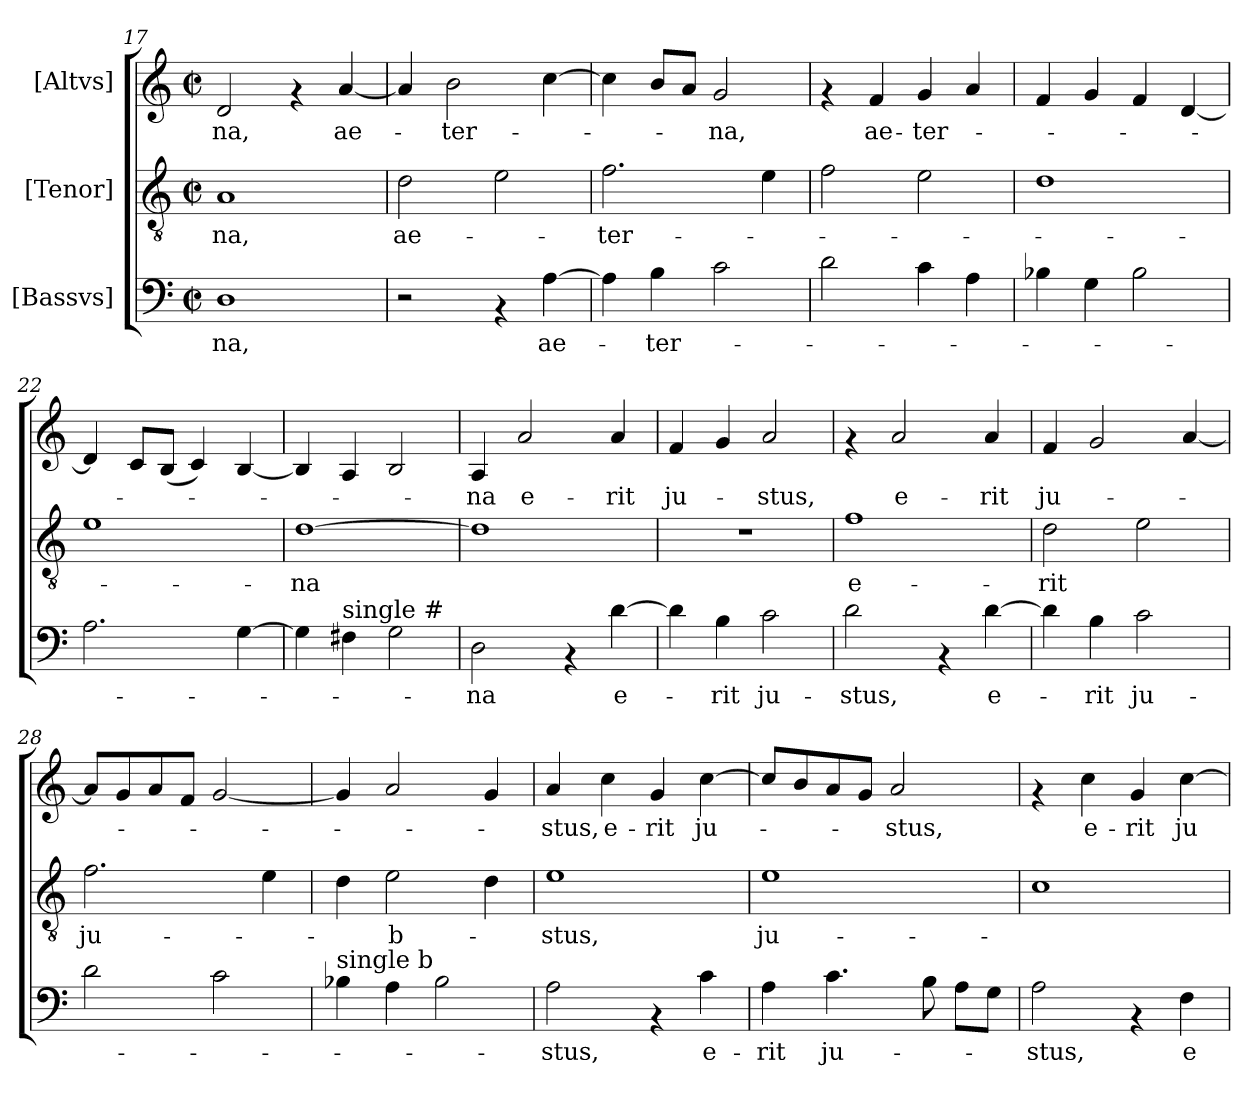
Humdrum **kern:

**kern	**text	**kern	**text	**kern	**text
*part3	*part3	*part2	*part2	*part1	*part1
*staff3	*staff3	*staff2	*staff2	*staff1	*staff1
*I"[Bassvs]	*	*I"[Tenor]	*	*I"[Altvs]	*
*clefF4	*	*clefGv2	*	*clefG2	*
*k[]	*	*k[]	*	*k[]	*
*C:	*	*C:	*	*C:	*
*M2/2	*	*M2/2	*	*M2/2	*
*met(c|)	*	*met(c|)	*	*met(c|)	*
=17	=17	=17	=17	=17	=17
!	!LO:LY:b	!	!LO:LY:b	!	!LO:LY:b
1D	-na,	1A	-na,	2d/	-na,
.	.	.	.	4rf	.
!	!	!	!	!	!LO:LY:b
.	.	.	.	[<4a/	ae-
=18	=18	=18	=18	=18	=18
!	!	!	!LO:LY:b	!	!
2r	.	2d\	ae-	4a/]	.
!	!	!	!	!	!LO:LY:b
.	.	.	.	2b\	-ter-
4rAA	.	2e\	.	.	.
!	!LO:LY:b	!	!	!	!
[>4A\	ae-	.	.	[>4cc\	.
=19	=19	=19	=19	=19	=19
!	!	!	!LO:LY:b	!	!
4A\]	.	2.f\	-ter-	4cc\]	.
!	!LO:LY:b	!	!	!	!
4B\	-ter-	.	.	8b/L	.
.	.	.	.	8a/J	.
!	!	!	!	!	!LO:LY:b
2c\	.	.	.	2g/	-na,
.	.	4e\	.	.	.
!!LO:PB:g=z
=20	=20	=20	=20	=20	=20
2d\	.	2f\	.	4rf	.
!	!	!	!	!	!LO:LY:b
.	.	.	.	4f/	ae-
!	!	!	!	!	!LO:LY:b
4c\	.	2e\	.	4g/	-ter-
4A\	.	.	.	4a/	.
=21	=21	=21	=21	=21	=21
4B-X\	.	1d	.	4f/	.
4G\	.	.	.	4g/	.
2B-\	.	.	.	4f/	.
.	.	.	.	[<4d/	.
=22	=22	=22	=22	=22	=22
2.A\	.	1e	.	4d/]	.
.	.	.	.	8c/L	.
.	.	.	.	(8B/J	.
.	.	.	.	4c/)	.
[>4G\	.	.	.	[<4B/	.
=23	=23	=23	=23	=23	=23
!	!	!	!LO:LY:b	!	!
4G\]	.	[>1d	-na	4B/]	.
!LO:TX:a:t=single #	!	!	!	!	!
4F#\	.	.	.	4A/	.
2G\	.	.	.	2B/	.
=24	=24	=24	=24	=24	=24
!	!LO:LY:b	!	!	!	!LO:LY:b
2D\	-na	1d]	.	4A/	-na
!	!	!	!	!	!LO:LY:b
.	.	.	.	2a/	e-
4rAA	.	.	.	.	.
!	!LO:LY:b	!	!	!	!LO:LY:b
[>4d\	e-	.	.	4a/	-rit
=25	=25	=25	=25	=25	=25
!	!	!	!	!	!LO:LY:b
4d\]	.	1r	.	4f/	ju-
!	!LO:LY:b	!	!	!	!
4B\	-rit	.	.	4g/	.
!	!LO:LY:b	!	!	!	!LO:LY:b
2c\	ju-	.	.	2a/	-stus,
=26	=26	=26	=26	=26	=26
!	!LO:LY:b	!	!LO:LY:b	!	!
2d\	-stus,	1f	e-	4rf	.
!	!	!	!	!	!LO:LY:b
.	.	.	.	2a/	e-
4rAA	.	.	.	.	.
!	!LO:LY:b	!	!	!	!LO:LY:b
[<4d\	e-	.	.	4a/	-rit
!!LO:LB:g=z
=27	=27	=27	=27	=27	=27
!	!	!	!LO:LY:b	!	!LO:LY:b
4d\]	.	2d\	-rit	4f/	ju-
!	!LO:LY:b	!	!	!	!
4B\	-rit	.	.	2g/	.
!	!LO:LY:b	!	!	!	!
2c\	ju-	2e\	.	.	.
.	.	.	.	[<4a/	.
=28	=28	=28	=28	=28	=28
!	!	!	!LO:LY:b	!	!
2d\	.	2.f\	ju-	8a/L]	.
.	.	.	.	8g/	.
.	.	.	.	8a/	.
.	.	.	.	8f/J	.
2c\	.	.	.	[<2g/	.
.	.	4e\	.	.	.
=29	=29	=29	=29	=29	=29
!LO:TX:a:t=single b	!	!	!	!	!
4B-\	.	4d\	.	4g/]	.
!	!	!	!LO:LY:b	!	!
4A\	.	2e\	-b-	2a/	.
2B-\	.	.	.	.	.
.	.	4d\	.	4g/	.
=30	=30	=30	=30	=30	=30
!	!LO:LY:b	!	!LO:LY:b	!	!LO:LY:b
2A\	-stus,	1e	-stus,	4a/	-stus,
!	!	!	!	!	!LO:LY:b
.	.	.	.	4cc\	e-
!	!	!	!	!	!LO:LY:b
4rAA	.	.	.	4g/	-rit
!	!LO:LY:b	!	!	!	!LO:LY:b
4c\	e-	.	.	[>4cc\	ju-
=31	=31	=31	=31	=31	=31
!	!LO:LY:b	!	!LO:LY:b	!	!
4A\	-rit	1e	ju-	8cc/L]	.
.	.	.	.	8b/	.
!	!LO:LY:b	!	!	!	!
4.c\	ju-	.	.	8a/	.
.	.	.	.	8g/J	.
!	!	!	!	!	!LO:LY:b
.	.	.	.	2a/	-stus,
8B\	.	.	.	.	.
8A\L	.	.	.	.	.
8G\J	.	.	.	.	.
=32	=32	=32	=32	=32	=32
!	!LO:LY:b	!	!	!	!
2A\	-stus,	1c	.	4rf	.
!	!	!	!	!	!LO:LY:b
.	.	.	.	4cc\	e-
!	!	!	!	!	!LO:LY:b
4rAA	.	.	.	4g/	-rit
!	!LO:LY:b	!	!	!	!LO:LY:b
4F\	e-	.	.	[<4cc\	ju-
=	=	=	=	=	=
*-	*-	*-	*-	*-	*-
